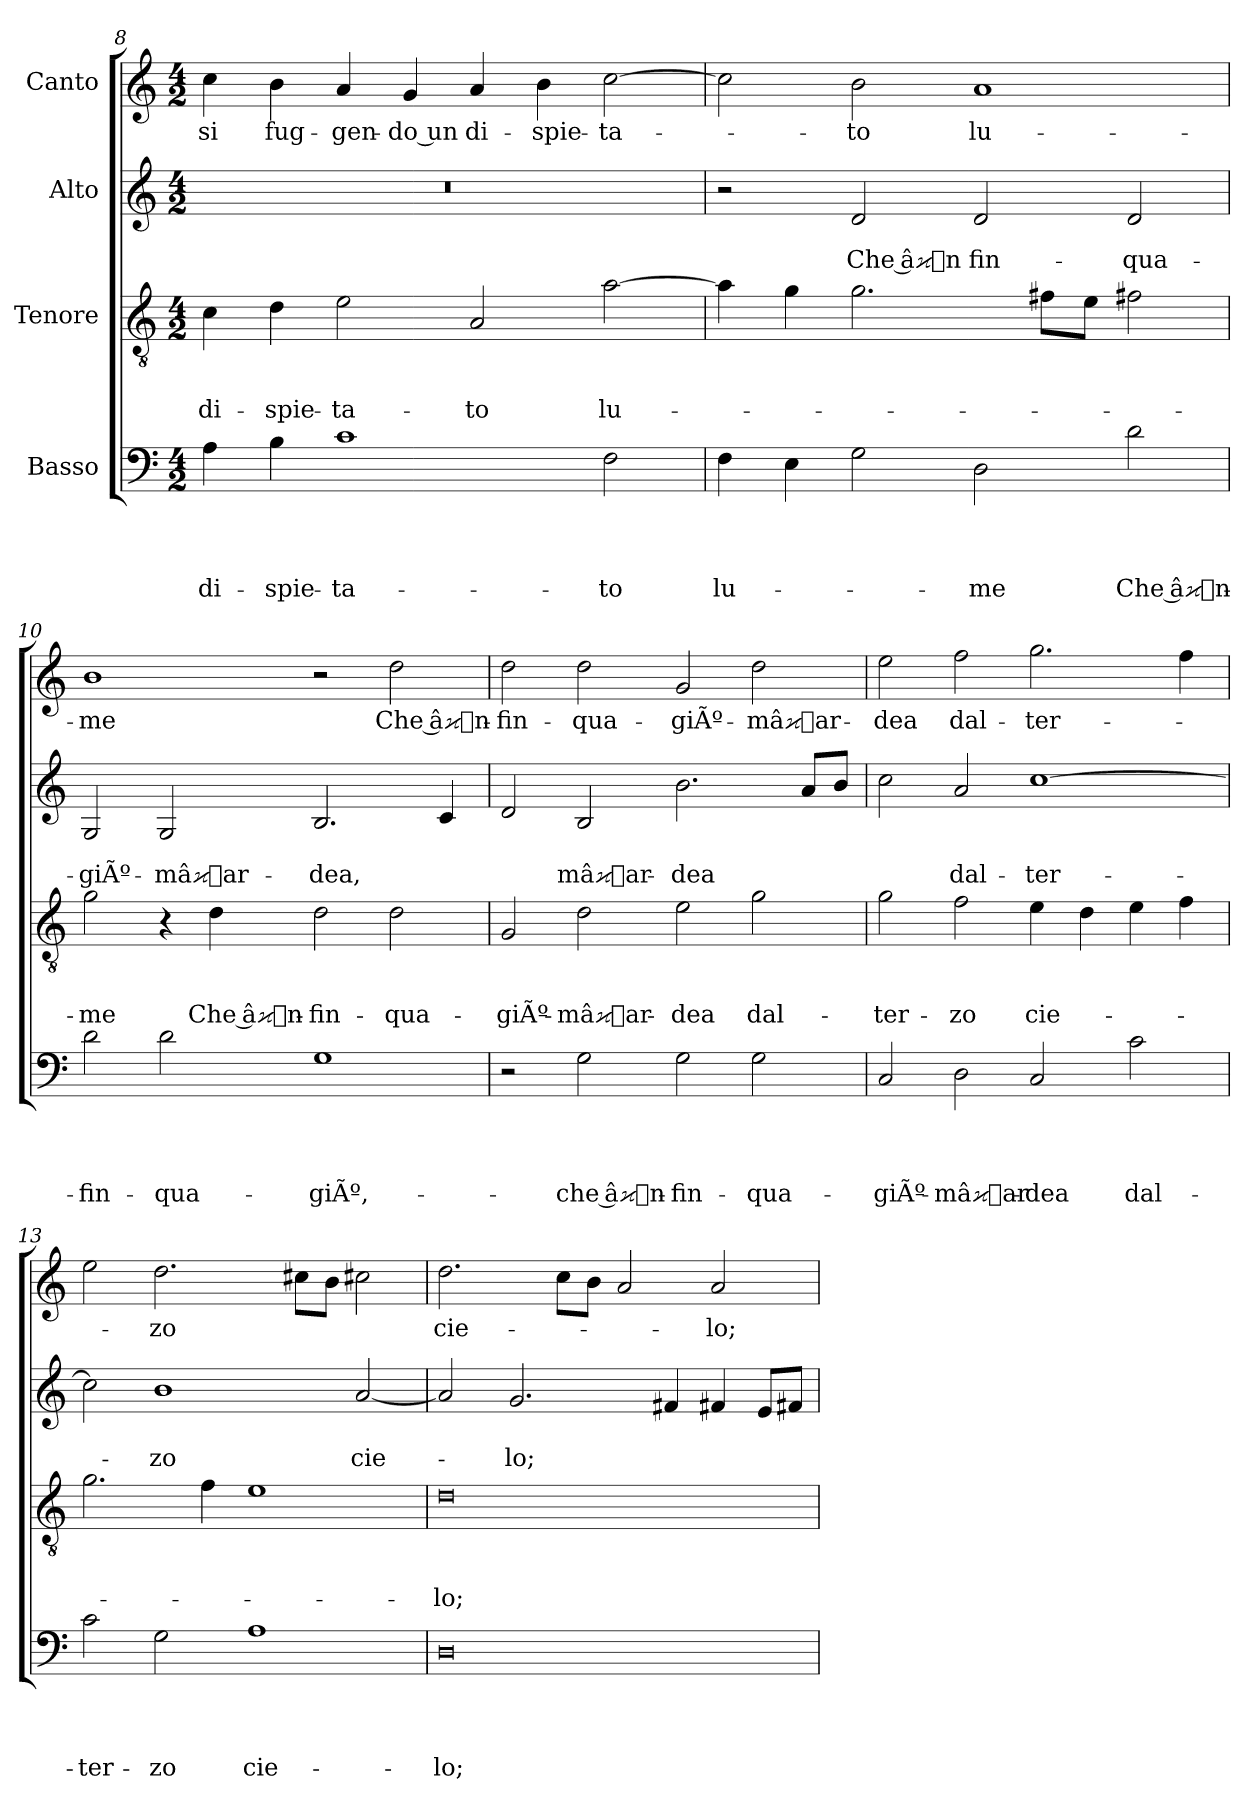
**kern	**text	**text	**text	**text	**kern	**text	**text	**text	**kern	**text	**text	**kern	**text
*part4	*part4	*part4	*part4	*part4	*part3	*part3	*part3	*part3	*part2	*part2	*part2	*part1	*part1
*staff4	*staff4	*staff4	*staff4	*staff4	*staff3	*staff3	*staff3	*staff3	*staff2	*staff2	*staff2	*staff1	*staff1
*I"Basso	*	*	*	*	*I"Tenore	*	*	*	*I"Alto	*	*	*I"Canto	*
*clefF4	*	*	*	*	*clefGv2	*	*	*	*clefG2	*	*	*clefG2	*
*k[]	*	*	*	*	*k[]	*	*	*	*k[]	*	*	*k[]	*
*M4/2	*	*	*	*	*M4/2	*	*	*	*M4/2	*	*	*M4/2	*
=8	=8	=8	=8	=8	=8	=8	=8	=8	=8	=8	=8	=8	=8
4A\	.	.	.	di-	4c\	.	.	di-	0r	.	.	4cc\	-si
4B\	.	.	.	-spie-	4d\	.	.	-spie-	.	.	.	4b\	fug-
1c\	.	.	.	-ta-	2e\	.	.	-ta-	.	.	.	4a/	-gen-
.	.	.	.	.	.	.	.	.	.	.	.	4g/	-do un
.	.	.	.	.	2A/	.	.	-to	.	.	.	4a/	di-
.	.	.	.	.	.	.	.	.	.	.	.	4b\	-spie-
2F\	.	.	.	-to	[2a\	.	.	lu-	.	.	.	[2cc\	-ta-
=9	=9	=9	=9	=9	=9	=9	=9	=9	=9	=9	=9	=9	=9
4F\	.	.	.	lu-	4a\]	.	.	.	2r	.	.	2cc\]	.
4E\	.	.	.	.	4g\	.	.	.	.	.	.	.	.
2G\	.	.	.	.	2.g\	.	.	.	2d/	.	-Che ân	2b\	-to
2D\	.	.	.	-me	.	.	.	.	2d/	.	fin-	1a/	lu-
.	.	.	.	.	8f#X\L	.	.	.	.	.	.	.	.
.	.	.	.	.	8e\J	.	.	.	.	.	.	.	.
2d\	.	.	.	Che ân-	2f#X\	.	.	.	2d/	.	qua-	.	.
=10	=10	=10	=10	=10	=10	=10	=10	=10	=10	=10	=10	=10	=10
2d\	.	.	.	fin-	2g\	.	.	-me	2G/	.	giÃº-	1b\	-me
2d\	.	.	.	qua-	4r	.	.	.	2G/	.	mâar-	.	.
.	.	.	.	.	4d\	.	.	Che ân-	.	.	.	.	.
1G\	.	.	.	giÃº,-	2d\	.	.	fin-	2.B/	.	-dea,	2r	.
.	.	.	.	.	2d\	.	.	qua-	.	.	.	2dd\	Che ân-
.	.	.	.	.	.	.	.	.	4c/	.	.	.	.
=11	=11	=11	=11	=11	=11	=11	=11	=11	=11	=11	=11	=11	=11
2r	.	.	.	.	2G/	.	.	giÃº-	2d/	.	.	2dd\	fin-
2G\	.	.	.	che ân-	2d\	.	.	mâar-	2B/	.	mâar-	2dd\	qua-
2G\	.	.	.	fin-	2e\	.	.	-dea	2.b\	.	-dea	2g/	giÃº-
2G\	.	.	.	qua-	2g\	.	.	dal-	.	.	.	2dd\	mâar-
.	.	.	.	.	.	.	.	.	8a/L	.	.	.	.
.	.	.	.	.	.	.	.	.	8b/J	.	.	.	.
=12	=12	=12	=12	=12	=12	=12	=12	=12	=12	=12	=12	=12	=12
2C/	.	.	.	giÃº-	2g\	.	.	ter-	2cc\	.	.	2ee\	-dea
2D\	.	.	.	mâar-	2f\	.	.	-zo	2a/	.	dal-	2ff\	dal-
2C/	.	.	.	-dea	4e\	.	.	cie-	[1cc\	.	ter-	2.gg\	ter-
.	.	.	.	.	4d\	.	.	.	.	.	.	.	.
2c\	.	.	.	dal-	4e\	.	.	.	.	.	.	.	.
.	.	.	.	.	4f\	.	.	.	.	.	.	4ff\	.
=13	=13	=13	=13	=13	=13	=13	=13	=13	=13	=13	=13	=13	=13
2c\	.	.	.	ter-	2.g\	.	.	.	2cc\]	.	.	2ee\	.
2G\	.	.	.	-zo	.	.	.	.	1b\	.	-zo	2.dd\	-zo
.	.	.	.	.	4f\	.	.	.	.	.	.	.	.
1A\	.	.	.	cie-	1e/	.	.	.	.	.	.	.	.
.	.	.	.	.	.	.	.	.	.	.	.	8cc#X\L	.
.	.	.	.	.	.	.	.	.	.	.	.	8b\J	.
.	.	.	.	.	.	.	.	.	[2a/	.	cie-	2cc#X\	.
=14	=14	=14	=14	=14	=14	=14	=14	=14	=14	=14	=14	=14	=14
0D\	.	.	.	-lo;	0d\	.	.	-lo;	2a/]	.	.	2.dd\	cie-
.	.	.	.	.	.	.	.	.	2.g/	.	-lo;	.	.
.	.	.	.	.	.	.	.	.	.	.	.	8cc\L	.
.	.	.	.	.	.	.	.	.	.	.	.	8b\J	.
.	.	.	.	.	.	.	.	.	.	.	.	2a/	.
.	.	.	.	.	.	.	.	.	4f#X/	.	.	.	.
.	.	.	.	.	.	.	.	.	4f#X/	.	.	2a/	-lo;
.	.	.	.	.	.	.	.	.	8e/L	.	.	.	.
.	.	.	.	.	.	.	.	.	8f#X/J	.	.	.	.
=	=	=	=	=	=	=	=	=	=	=	=	=	=
*-	*-	*-	*-	*-	*-	*-	*-	*-	*-	*-	*-	*-	*-
